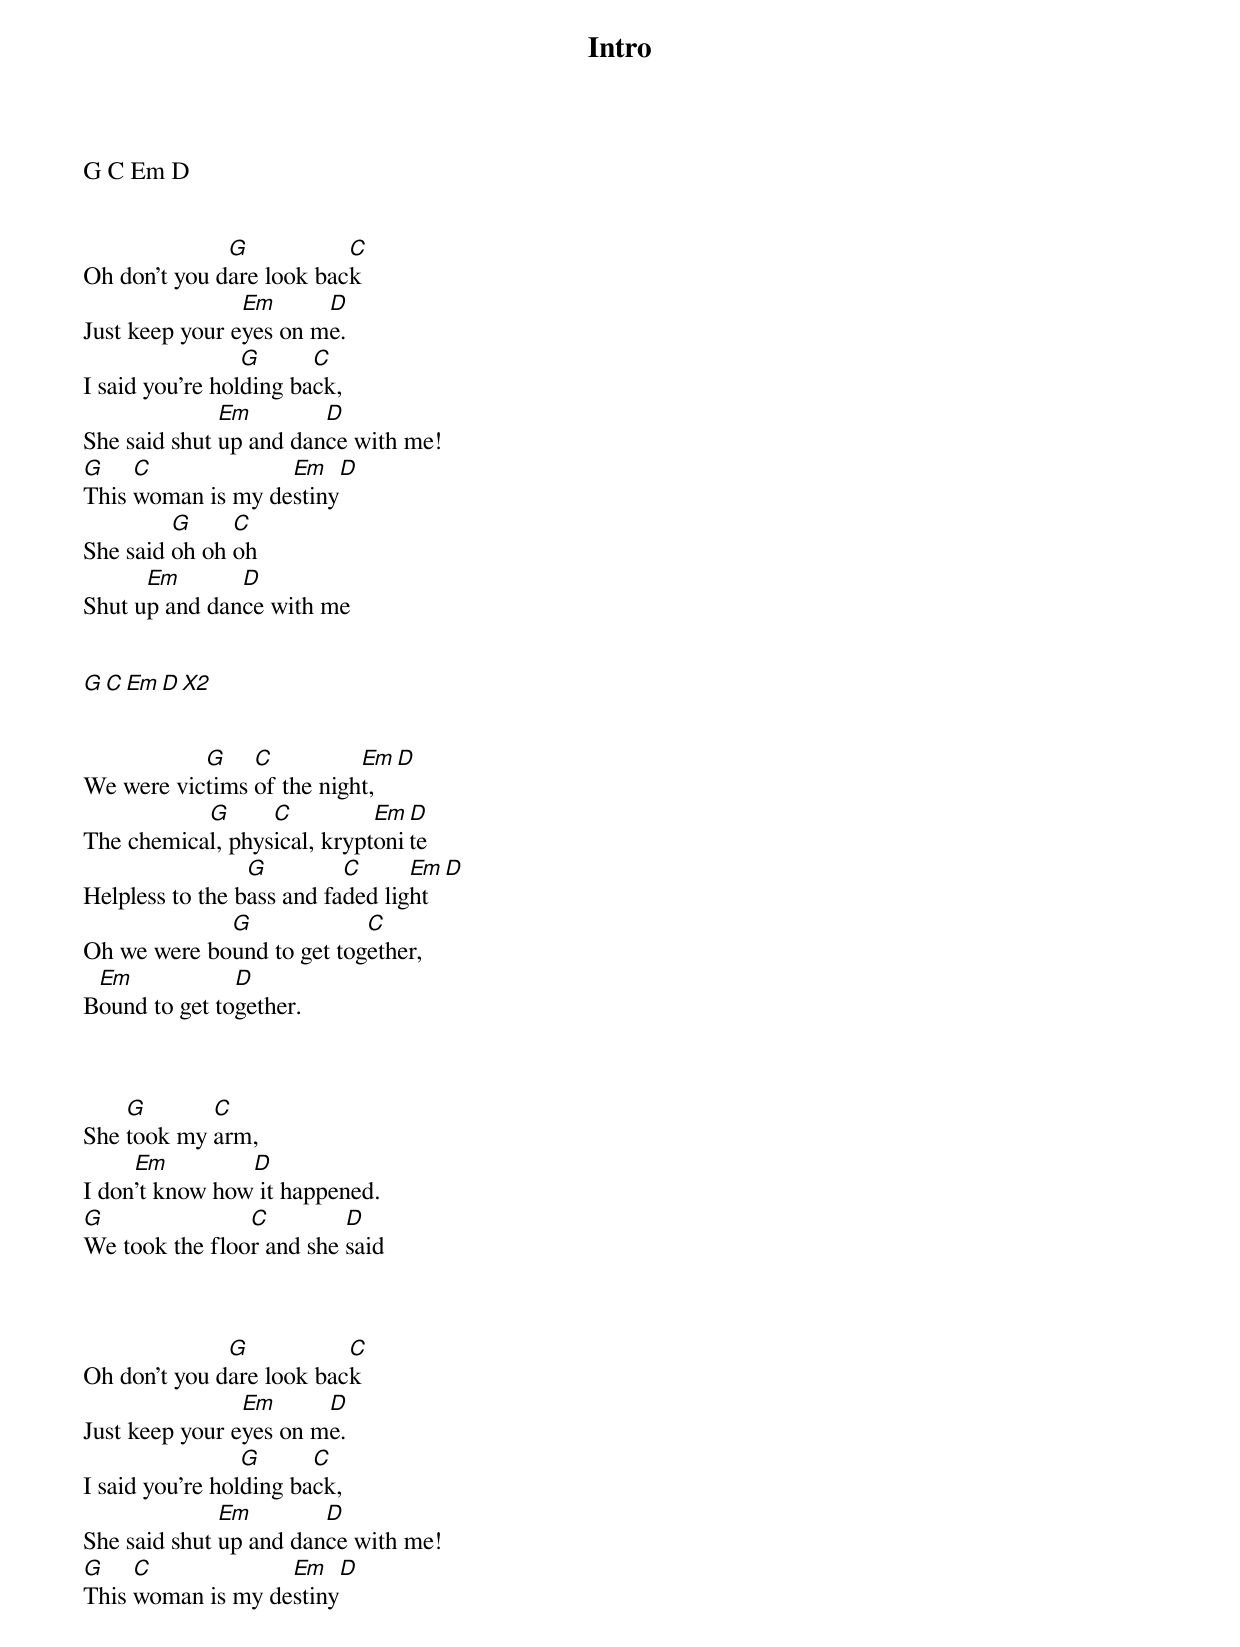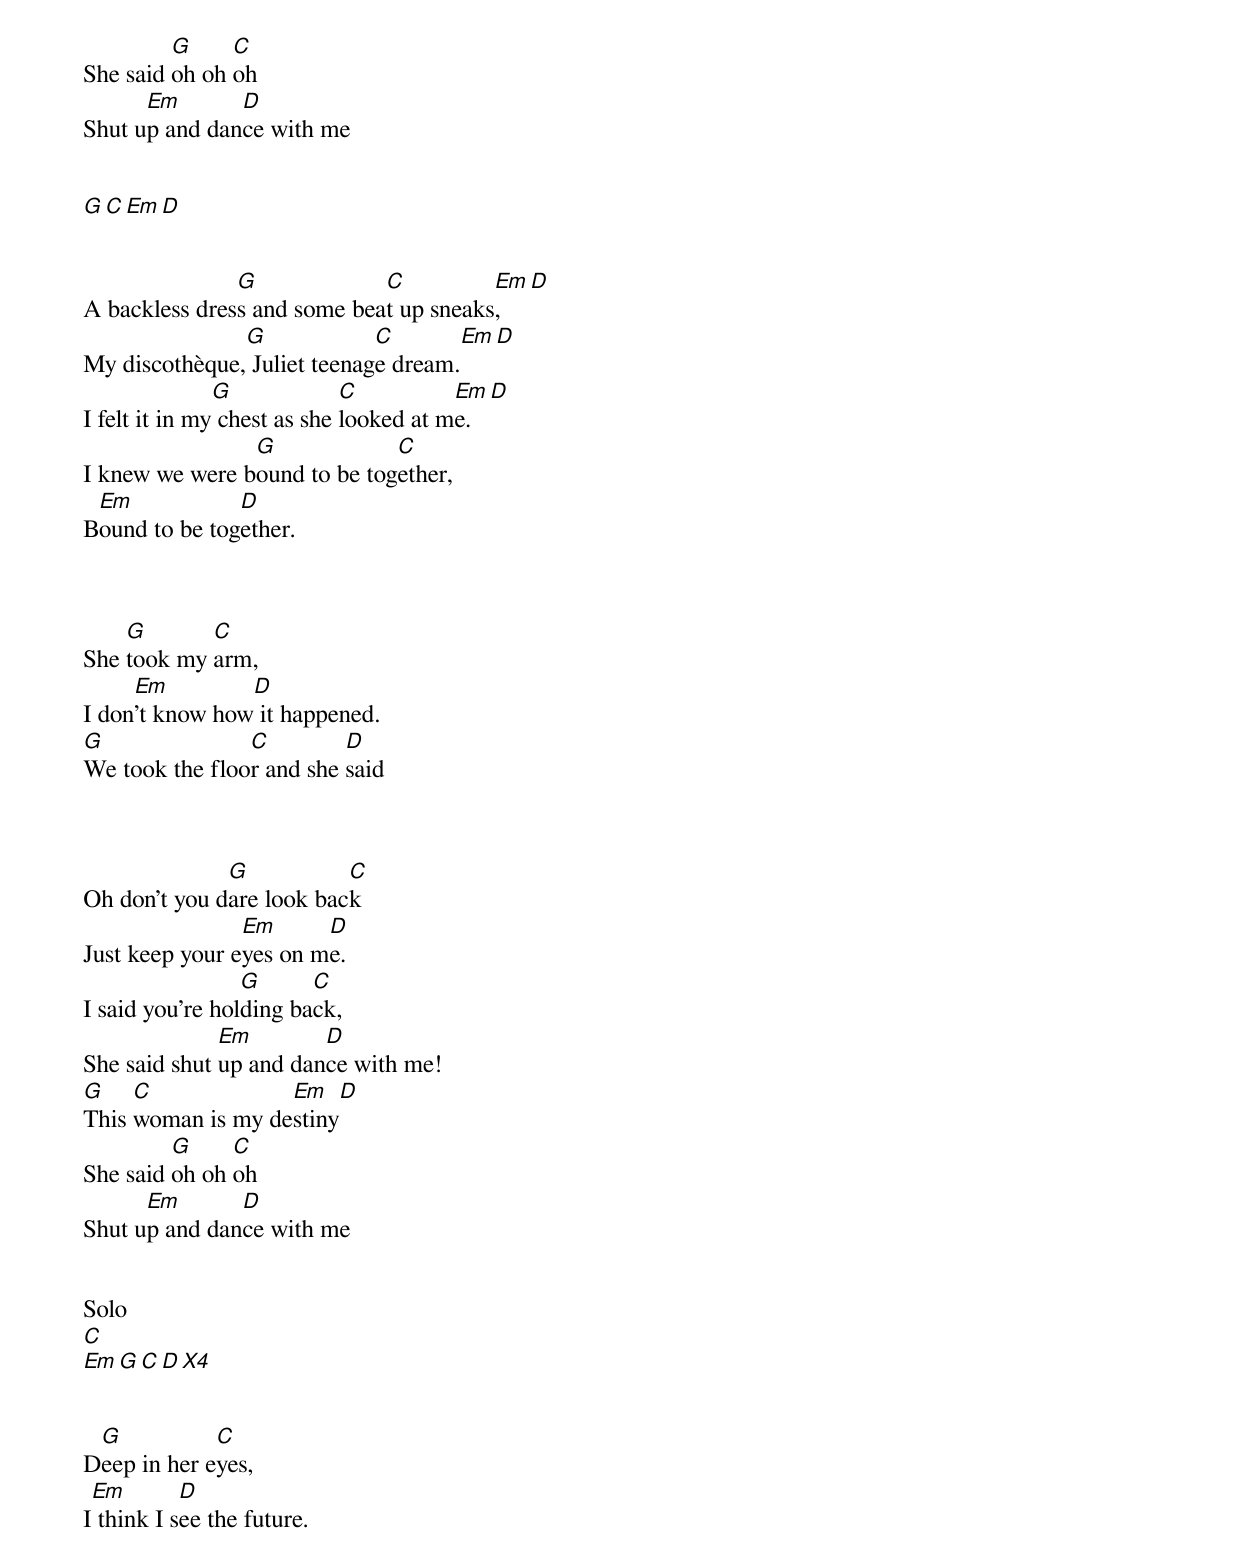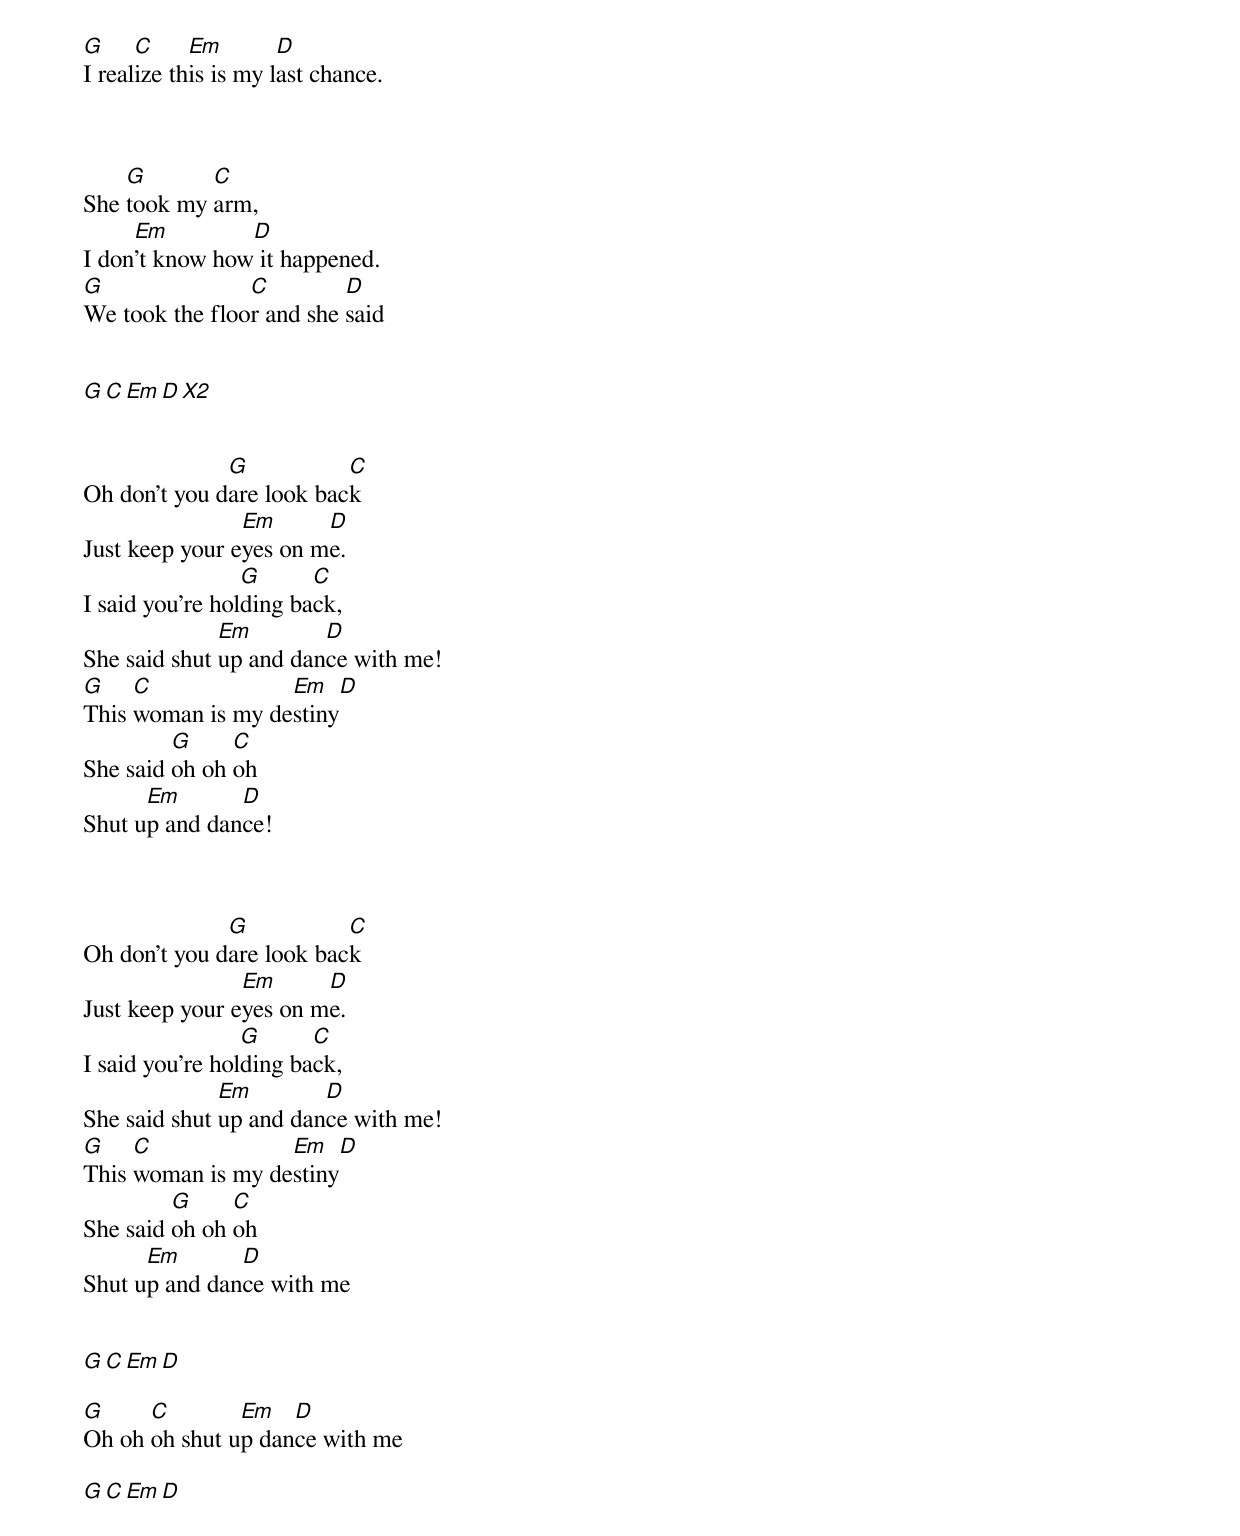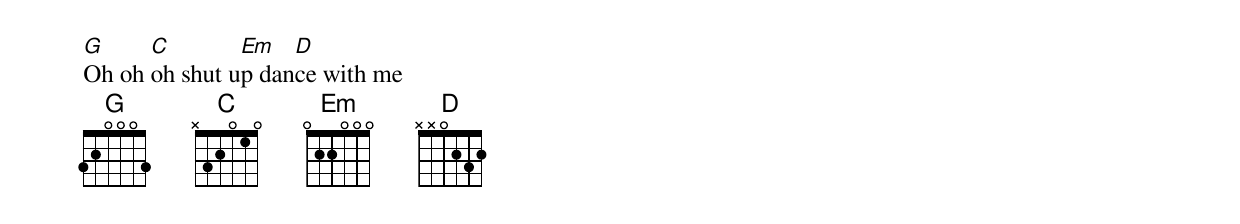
Intro
G C Em D


              G           C
Oh don't you dare look back
                Em      D
Just keep your eyes on me.
                 G      C
I said you're holding back,
              Em        D
She said shut up and dance with me!
G    C             Em   D
This woman is my destiny
         G     C
She said oh oh oh
      Em       D
Shut up and dance with me


G C Em D X2


           G    C          Em D
We were victims of the night,
           G      C          Em D
The chemical, physical, kryptonite
                 G         C      Em D
Helpless to the bass and faded light
             G             C
Oh we were bound to get together,
 Em            D
Bound to get together.



    G       C
She took my arm,
     Em         D
I don't know how it happened.
G               C         D
We took the floor and she said



              G           C
Oh don't you dare look back
                Em      D
Just keep your eyes on me.
                 G      C
I said you're holding back,
              Em        D
She said shut up and dance with me!
G    C             Em   D
This woman is my destiny
         G     C
She said oh oh oh
      Em       D
Shut up and dance with me


G C Em D


               G             C          Em D
A backless dress and some beat up sneaks,
               G             C          Em D
My discothèque, Juliet teenage dream.
               G             C          Em D
I felt it in my chest as she looked at me.
                G             C
I knew we were bound to be together,
 Em            D
Bound to be together.



    G       C
She took my arm,
     Em         D
I don't know how it happened.
G               C         D
We took the floor and she said



              G           C
Oh don't you dare look back
                Em      D
Just keep your eyes on me.
                 G      C
I said you're holding back,
              Em        D
She said shut up and dance with me!
G    C             Em   D
This woman is my destiny
         G     C
She said oh oh oh
      Em       D
Shut up and dance with me


Solo
C
Em G C D X4


 G           C
Deep in her eyes,
 Em        D
I think I see the future.
G     C     Em        D
I realize this is my last chance.



    G       C
She took my arm,
     Em         D
I don't know how it happened.
G               C         D
We took the floor and she said


G C Em D X2


              G           C
Oh don't you dare look back
                Em      D
Just keep your eyes on me.
                 G      C
I said you're holding back,
              Em        D
She said shut up and dance with me!
G    C             Em   D
This woman is my destiny
         G     C
She said oh oh oh
      Em       D
Shut up and dance!



              G           C
Oh don't you dare look back
                Em      D
Just keep your eyes on me.
                 G      C
I said you're holding back,
              Em        D
She said shut up and dance with me!
G    C             Em   D
This woman is my destiny
         G     C
She said oh oh oh
      Em       D
Shut up and dance with me


G C Em D

G     C        Em   D
Oh oh oh shut up dance with me

G C Em D

G     C        Em   D
Oh oh oh shut up dance with me
